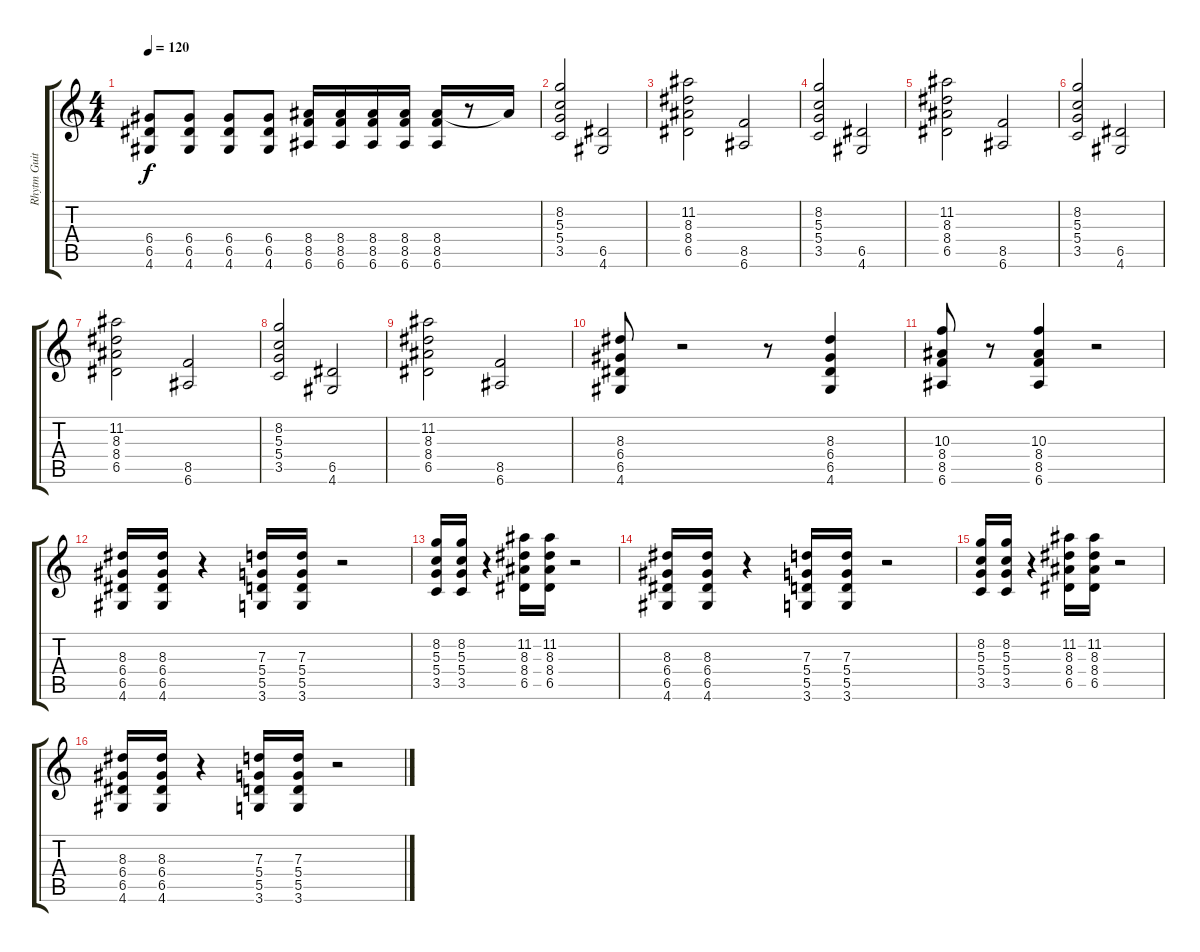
\track ("Rhytm Guitar" "Rhytm Guit") {instrument distortionguitar}
\staff {score tabs}
\tuning (E4 B3 G3 D3 A2 E2) {hide}
\ts (4 4)
\tempo 120
\clef g2
\ks c
(6.4 6.5 4.6).8{dy f} (6.4 6.5 4.6).8 (6.4 6.5 4.6).8 (6.4 6.5 4.6).8 (8.4 8.5 6.6).16 (8.4 8.5 6.6).16 (8.4 8.5 6.6).16 (8.4 8.5 6.6).16 (8.4 8.5 6.6).16 r.8 8.4{t}.16 |
(8.2 5.3 5.4 3.5).2 (6.5 4.6).2 |
(11.2 8.3 8.4 6.5).2 (8.5 6.6).2 |
(8.2 5.3 5.4 3.5).2 (6.5 4.6).2 |
(11.2 8.3 8.4 6.5).2 (8.5 6.6).2 |
(8.2 5.3 5.4 3.5).2 (6.5 4.6).2 |
(11.2 8.3 8.4 6.5).2 (8.5 6.6).2 |
(8.2 5.3 5.4 3.5).2 (6.5 4.6).2 |
(11.2 8.3 8.4 6.5).2 (8.5 6.6).2 |
(8.3 6.4 6.5 4.6).8 r.2 r.8 (8.3 6.4 6.5 4.6).4 |
(10.3 8.4 8.5 6.6).8 r.8 (10.3 8.4 8.5 6.6).4 r.2 |
(8.3 6.4 6.5 4.6).16 (8.3 6.4 6.5 4.6).16 r.4 (7.3 5.4 5.5 3.6).16 (7.3 5.4 5.5 3.6).16 r.2 |
(8.2 5.3 5.4 3.5).16 (8.2 5.3 5.4 3.5).16 r.4 (11.2 8.3 8.4 6.5).16 (11.2 8.3 8.4 6.5).16 r.2 |
(8.3 6.4 6.5 4.6).16 (8.3 6.4 6.5 4.6).16 r.4 (7.3 5.4 5.5 3.6).16 (7.3 5.4 5.5 3.6).16 r.2 |
(8.2 5.3 5.4 3.5).16 (8.2 5.3 5.4 3.5).16 r.4 (11.2 8.3 8.4 6.5).16 (11.2 8.3 8.4 6.5).16 r.2 |
(8.3 6.4 6.5 4.6).16 (8.3 6.4 6.5 4.6).16 r.4 (7.3 5.4 5.5 3.6).16 (7.3 5.4 5.5 3.6).16 r.2
